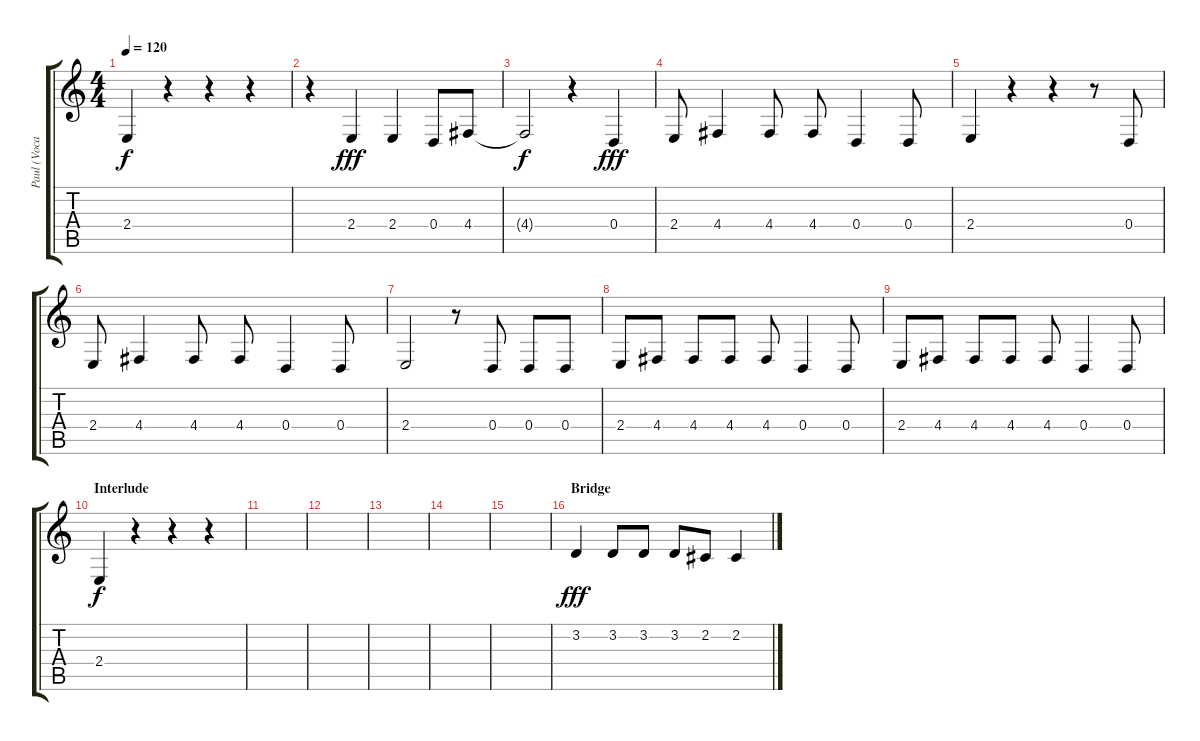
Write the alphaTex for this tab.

\track ("Paul (Vocals)" "Paul (Voca") {instrument tenorsax}
\staff {score tabs}
\tuning (E4 B3 G3 D3 A2 E2) {hide}
\ts (4 4)
\tempo 120
\clef g2
\ks c
2.4.4{dy f} r.4 r.4 r.4 |
r.4 2.4.4{dy fff} 2.4.4 0.4.8 4.4.8 |
4.4{t}.2{dy f} r.4 0.4.4{dy fff} |
2.4.8 4.4.4 4.4.8 4.4.8 0.4.4 0.4.8 |
2.4.4 r.4 r.4 r.8 0.4.8 |
2.4.8 4.4.4 4.4.8 4.4.8 0.4.4 0.4.8 |
2.4.2 r.8 0.4.8 0.4.8 0.4.8 |
2.4.8 4.4.8 4.4.8 4.4.8 4.4.8 0.4.4 0.4.8 |
2.4.8 4.4.8 4.4.8 4.4.8 4.4.8 0.4.4 0.4.8 |
\section ("" "Interlude")
2.4.4{dy f} r.4 r.4 r.4 |
|
|
|
|
|
\section ("" "Bridge")
3.2.4{dy fff} 3.2.8 3.2.8 3.2.8 2.2.8 2.2.4
